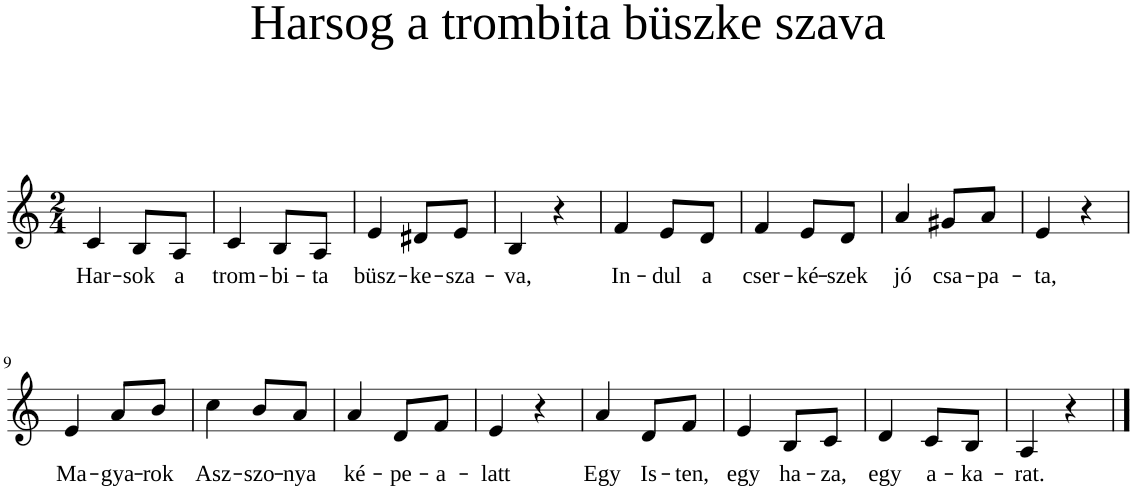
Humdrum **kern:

**kern	**text
*part1	*part1
*staff1	*staff1
*I"Piano	*
*I'Pno	*
*clefG2	*
*k[]	*
*M2/4	*
=1	=1
!	!LO:LY:b
4c/	Har-
!	!LO:LY:b
8B/L	-sok
!	!LO:LY:b
8A/J	a
=2	=2
!	!LO:LY:b
4c/	trom-
!	!LO:LY:b
8B/L	-bi-
!	!LO:LY:b
8A/J	-ta
=3	=3
!	!LO:LY:b
4e/	büsz-
!	!LO:LY:b
8d#X/L	-ke-
!	!LO:LY:b
8e/J	-sza-
=4	=4
!	!LO:LY:b
4B/	-va,
4r	.
=5	=5
!	!LO:LY:b
4f/	In-
!	!LO:LY:b
8e/L	-dul
!	!LO:LY:b
8d/J	a
=6	=6
!	!LO:LY:b
4f/	cser-
!	!LO:LY:b
8e/L	-ké-
!	!LO:LY:b
8d/J	-szek
=7	=7
!	!LO:LY:b
4a/	jó
!	!LO:LY:b
8g#X/L	csa-
!	!LO:LY:b
8a/J	-pa-
=8	=8
!	!LO:LY:b
4e/	-ta,
4r	.
!!LO:LB:g=z
=9	=9
!	!LO:LY:b
4e/	Ma-
!	!LO:LY:b
8a/L	-gya-
!	!LO:LY:b
8b/J	-rok
=10	=10
!	!LO:LY:b
4cc\	Asz-
!	!LO:LY:b
8b/L	-szo-
!	!LO:LY:b
8a/J	-nya
=11	=11
!	!LO:LY:b
4a/	ké-
!	!LO:LY:b
8d/L	-pe-
!	!LO:LY:b
8f/J	-a-
=12	=12
!	!LO:LY:b
4e/	-latt
4r	.
=13	=13
!	!LO:LY:b
4a/	Egy
!	!LO:LY:b
8d/L	Is-
!	!LO:LY:b
8f/J	-ten,
=14	=14
!	!LO:LY:b
4e/	egy
!	!LO:LY:b
8B/L	ha-
!	!LO:LY:b
8c/J	-za,
=15	=15
!	!LO:LY:b
4d/	egy
!	!LO:LY:b
8c/L	a-
!	!LO:LY:b
8B/J	-ka-
=16	=16
!	!LO:LY:b
4A/	-rat.
4r	.
==	==
*-	*-
